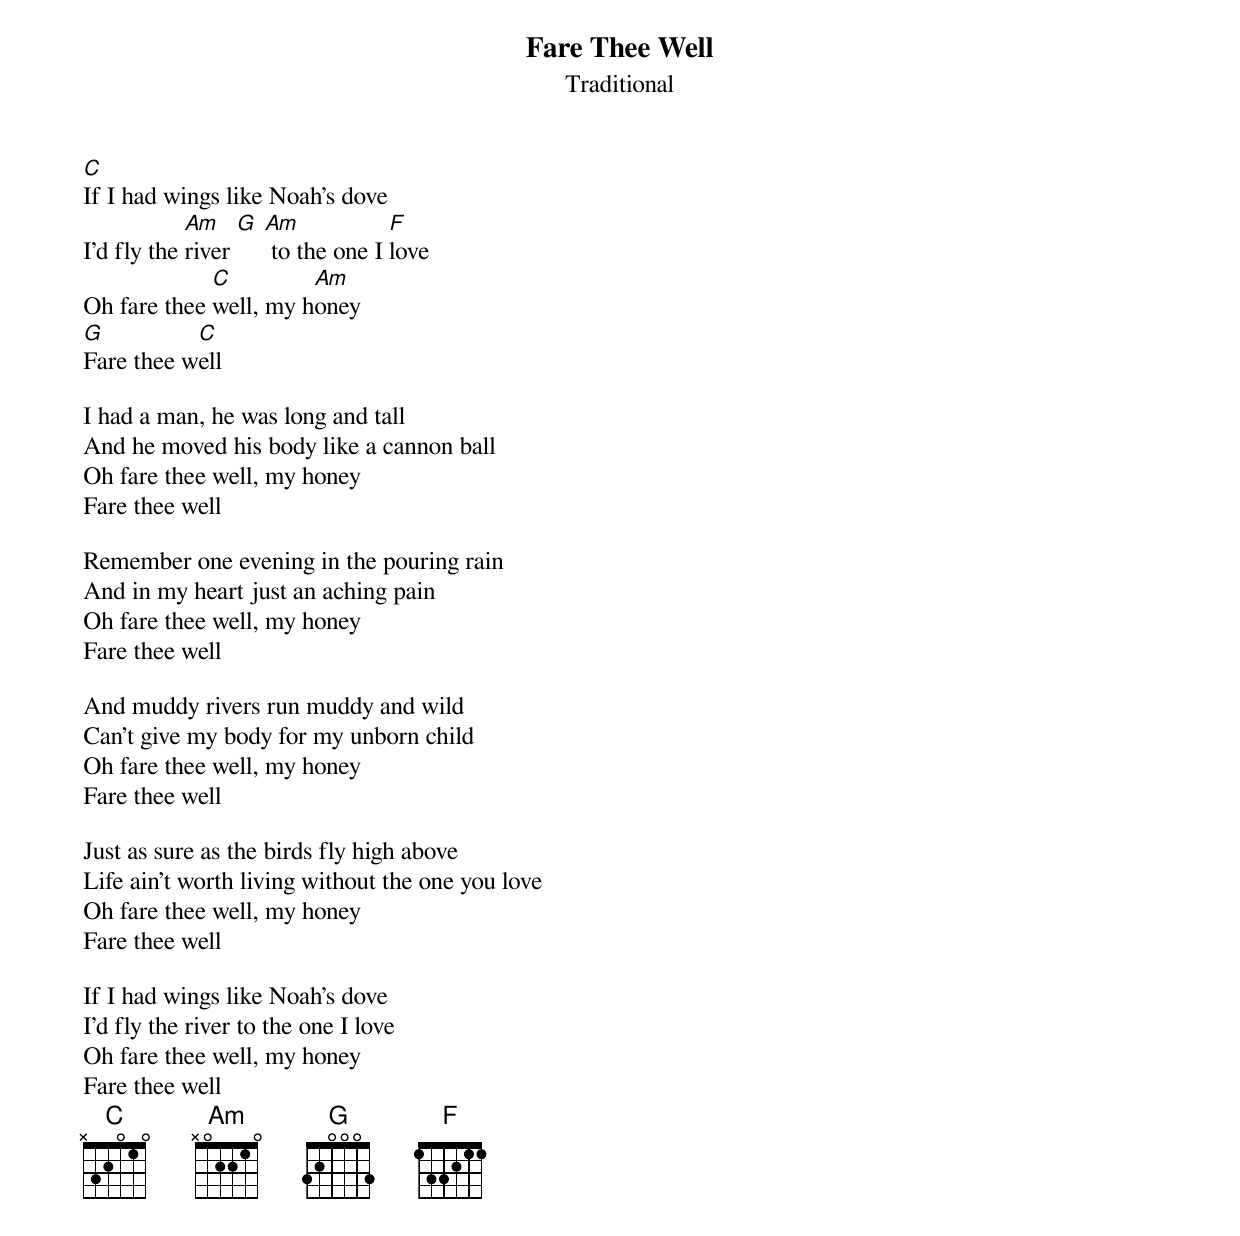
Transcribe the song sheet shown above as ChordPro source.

{t:Fare Thee Well}
{st:Traditional}
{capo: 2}

[C]If I had wings like Noah's dove
I'd fly the [Am]river [G] [Am] to the one I [F]love
Oh fare thee [C]well, my h[Am]oney
[G]Fare thee w[C]ell

I had a man, he was long and tall
And he moved his body like a cannon ball
Oh fare thee well, my honey
Fare thee well

Remember one evening in the pouring rain
And in my heart just an aching pain
Oh fare thee well, my honey
Fare thee well

And muddy rivers run muddy and wild
Can't give my body for my unborn child
Oh fare thee well, my honey
Fare thee well

Just as sure as the birds fly high above
Life ain't worth living without the one you love
Oh fare thee well, my honey
Fare thee well

If I had wings like Noah's dove
I'd fly the river to the one I love
Oh fare thee well, my honey
Fare thee well
